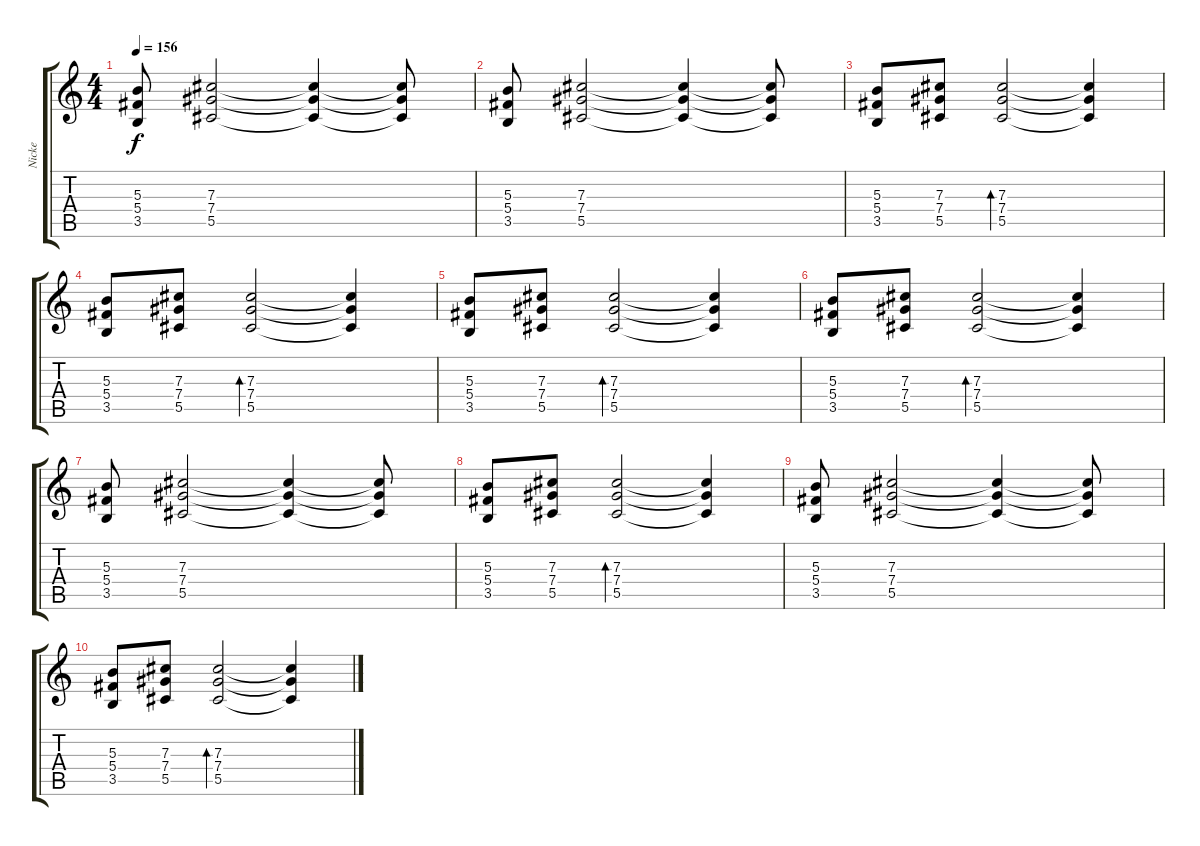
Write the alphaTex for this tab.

\track ("Nicke" "Nicke") {instrument distortionguitar}
\staff {score tabs}
\tuning (Eb4 Bb3 Gb3 Db3 Ab2 Eb2) {hide}
\ts (4 4)
\tempo 156
\clef g2
\ks c
(5.3 5.4 3.5).8{dy f} (7.3 7.4 5.5).2 (7.3{t} 7.4{t} 5.5{t}).4 (7.3{t} 7.4{t} 5.5{t}).8 |
(5.3 5.4 3.5).8 (7.3 7.4 5.5).2 (7.3{t} 7.4{t} 5.5{t}).4 (7.3{t} 7.4{t} 5.5{t}).8 |
(5.3 5.4 3.5).8 (7.3 7.4 5.5).8 (7.3 7.4 5.5).2{bd 120} (7.3{t} 7.4{t} 5.5{t}).4 |
(5.3 5.4 3.5).8 (7.3 7.4 5.5).8 (7.3 7.4 5.5).2{bd 120} (7.3{t} 7.4{t} 5.5{t}).4 |
(5.3 5.4 3.5).8 (7.3 7.4 5.5).8 (7.3 7.4 5.5).2{bd 120} (7.3{t} 7.4{t} 5.5{t}).4 |
(5.3 5.4 3.5).8 (7.3 7.4 5.5).8 (7.3 7.4 5.5).2{bd 120} (7.3{t} 7.4{t} 5.5{t}).4 |
(5.3 5.4 3.5).8 (7.3 7.4 5.5).2 (7.3{t} 7.4{t} 5.5{t}).4 (7.3{t} 7.4{t} 5.5{t}).8 |
(5.3 5.4 3.5).8 (7.3 7.4 5.5).8 (7.3 7.4 5.5).2{bd 120} (7.3{t} 7.4{t} 5.5{t}).4 |
(5.3 5.4 3.5).8 (7.3 7.4 5.5).2 (7.3{t} 7.4{t} 5.5{t}).4 (7.3{t} 7.4{t} 5.5{t}).8 |
(5.3 5.4 3.5).8 (7.3 7.4 5.5).8 (7.3 7.4 5.5).2{bd 120} (7.3{t} 7.4{t} 5.5{t}).4
